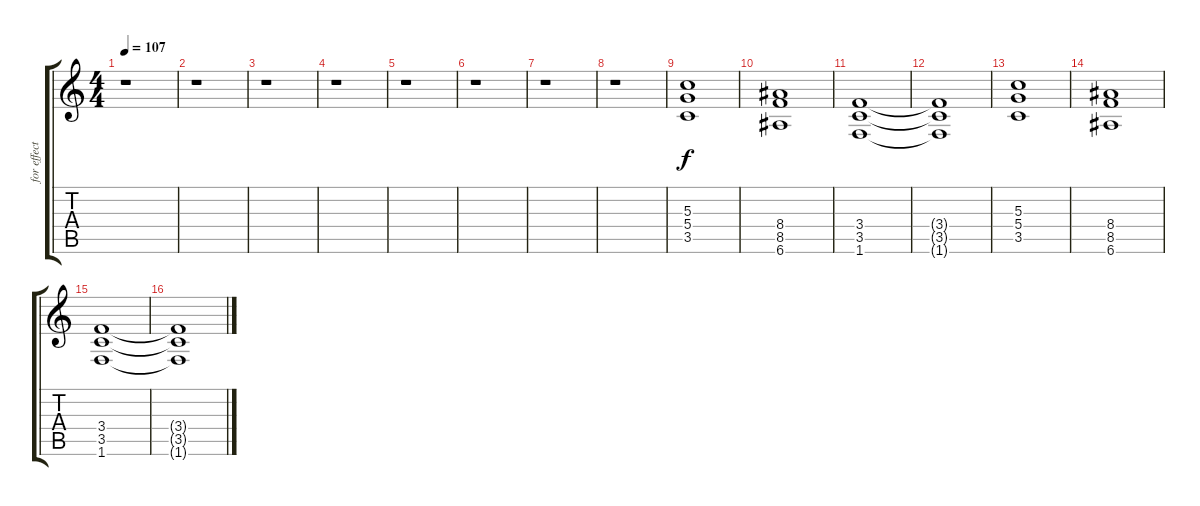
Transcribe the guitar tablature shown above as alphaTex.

\track ("for effect" "for effect") {instrument overdrivenguitar}
\staff {score tabs}
\tuning (E4 B3 G3 D3 A2 E2) {hide}
\ts (4 4)
\tempo 107
\clef g2
\ks c
r.1{dy f instrument overdrivenguitar} |
r.1 |
r.1 |
r.1 |
r.1 |
r.1 |
r.1 |
r.1 |
(5.3 5.4 3.5).1 |
(8.4 8.5 6.6).1 |
(3.4 3.5 1.6).1 |
(3.4{t} 3.5{t} 1.6{t}).1 |
(5.3 5.4 3.5).1 |
(8.4 8.5 6.6).1 |
(3.4 3.5 1.6).1 |
(3.4{t} 3.5{t} 1.6{t}).1
